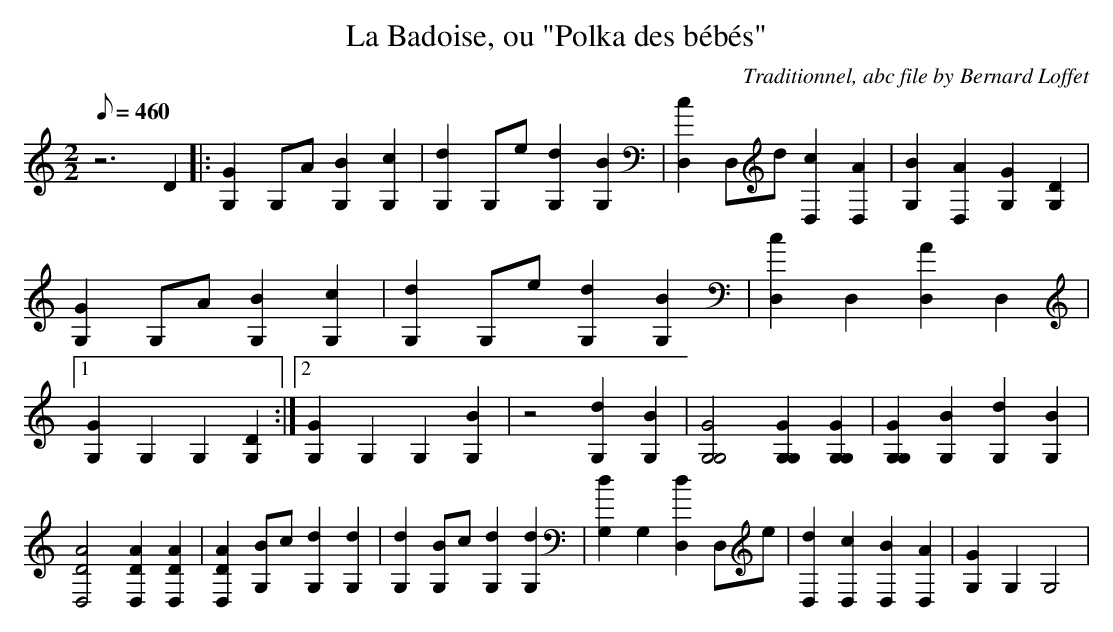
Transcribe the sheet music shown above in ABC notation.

X:1
T:La Badoise, ou "Polka des bébés"
C:Traditionnel, abc file by Bernard Loffet
L:1/8
Q:460
M:2/2
K:C
z6D2|:[G2G,2]G,A[B2G,2][c2G,2]|[d2G,2]G,e[d2G,2][B2G,2]|[c2D,2]D,d[c2D,2][A2D,2]|[B2G,2][A2D,2][G2G,2][D2G,2]|[G2G,2]G,A[B2G,2][c2G,2]|[d2G,2]G,e[d2G,2][B2G,2]| \
[c2D,2]D,2[A2D,2]D,2|1[G2G,2]G,2G,2[D2G,2]:|2[G2G,2]G,2G,2[B2G,2]|z4[d2G,2][B2G,2]|[G4G,4G,4][G2G,2G,2][G2G,2G,2]|[G2G,2G,2][B2G,2][d2G,2][B2G,2]|[A4D,4D4][A2D,2D2][A2D,2D2]| \
[A2D,2D2][BG,]c[d2G,2][d2G,2]|[d2G,2][BG,]c[d2G,2][d2G,2]|[d2G,2]G,2[d2D,2]D,e|[d2D,2][c2D,2][B2D,2][A2D,2]|[G2G,2]G,2G,4| \
